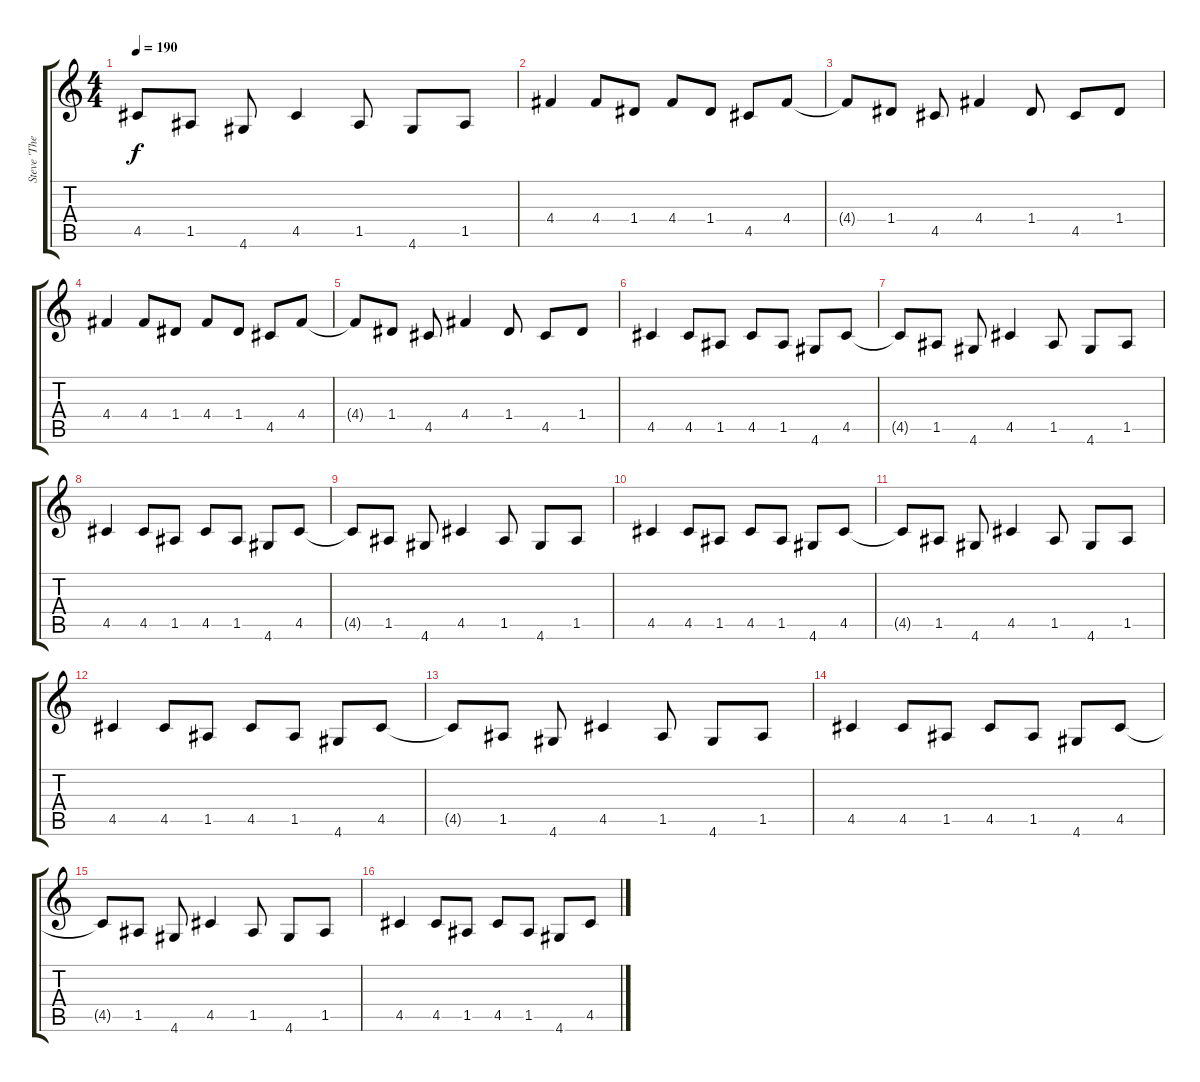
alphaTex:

\track ("Steve 'The Colonel' Cropper" "Steve 'The") {instrument electricguitarmuted}
\staff {score tabs}
\tuning (E4 B3 G3 D3 A2 E2) {hide}
\ts (4 4)
\tempo 190
\clef g2
\ks c
4.5{t}.8{dy f} 1.5.8 4.6.8 4.5.4 1.5.8 4.6.8 1.5.8 |
4.4.4 4.4.8 1.4.8 4.4.8 1.4.8 4.5.8 4.4.8 |
4.4{t}.8 1.4.8 4.5.8 4.4.4 1.4.8 4.5.8 1.4.8 |
4.4.4 4.4.8 1.4.8 4.4.8 1.4.8 4.5.8 4.4.8 |
4.4{t}.8 1.4.8 4.5.8 4.4.4 1.4.8 4.5.8 1.4.8 |
4.5.4 4.5.8 1.5.8 4.5.8 1.5.8 4.6.8 4.5.8 |
4.5{t}.8 1.5.8 4.6.8 4.5.4 1.5.8 4.6.8 1.5.8 |
4.5.4 4.5.8 1.5.8 4.5.8 1.5.8 4.6.8 4.5.8 |
4.5{t}.8 1.5.8 4.6.8 4.5.4 1.5.8 4.6.8 1.5.8 |
4.5.4 4.5.8 1.5.8 4.5.8 1.5.8 4.6.8 4.5.8 |
4.5{t}.8 1.5.8 4.6.8 4.5.4 1.5.8 4.6.8 1.5.8 |
4.5.4 4.5.8 1.5.8 4.5.8 1.5.8 4.6.8 4.5.8 |
4.5{t}.8 1.5.8 4.6.8 4.5.4 1.5.8 4.6.8 1.5.8 |
4.5.4 4.5.8 1.5.8 4.5.8 1.5.8 4.6.8 4.5.8 |
4.5{t}.8 1.5.8 4.6.8 4.5.4 1.5.8 4.6.8 1.5.8 |
4.5.4 4.5.8 1.5.8 4.5.8 1.5.8 4.6.8 4.5.8
